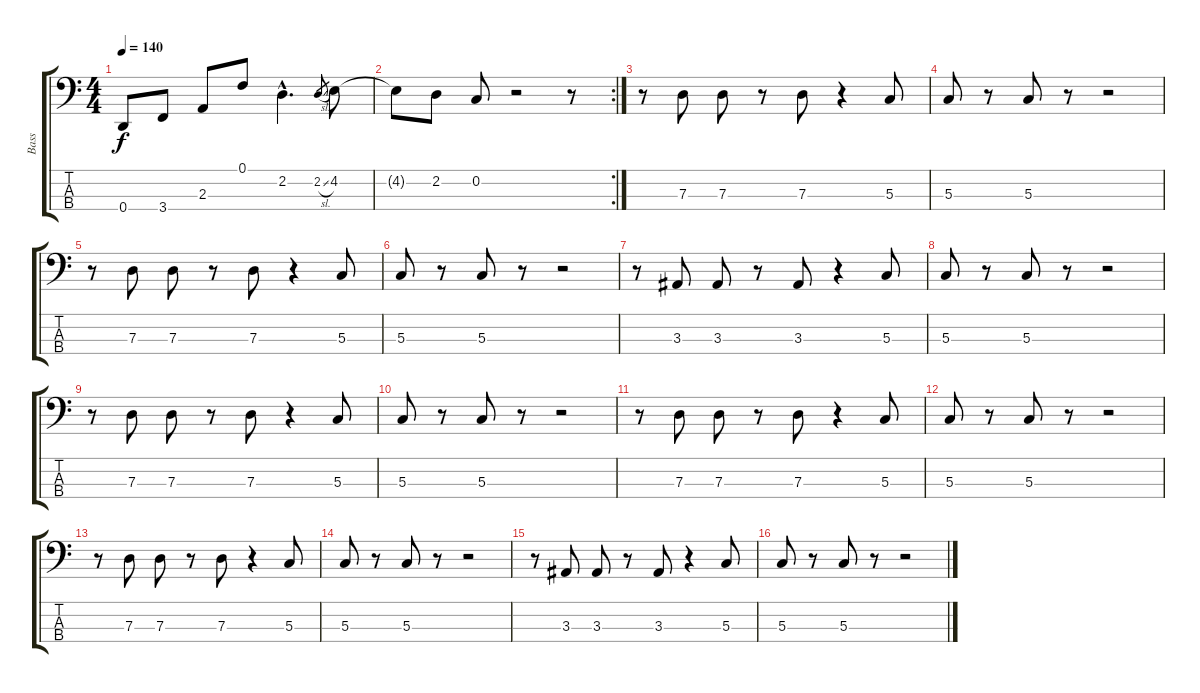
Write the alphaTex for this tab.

\track ("Bass" "Bass") {instrument electricbassfinger}
\staff {score tabs}
\tuning (F2 C2 G1 D1) {hide}
\ts (4 4)
\tempo 140
\clef f4
\ks c
0.4{t}.8{dy f} 3.4.8 2.3.8 0.1.8 2.2{hac}.4{d} 2.2{sl}.8{gr} 4.2.8 |
\rc 2
4.2{t}.8 2.2.8 0.2.8 r.2 r.8 |
r.8 7.3.8 7.3.8 r.8 7.3.8 r.4 5.3.8 |
5.3.8 r.8 5.3.8 r.8 r.2 |
r.8 7.3.8 7.3.8 r.8 7.3.8 r.4 5.3.8 |
5.3.8 r.8 5.3.8 r.8 r.2 |
r.8 3.3.8 3.3.8 r.8 3.3.8 r.4 5.3.8 |
5.3.8 r.8 5.3.8 r.8 r.2 |
r.8 7.3.8 7.3.8 r.8 7.3.8 r.4 5.3.8 |
5.3.8 r.8 5.3.8 r.8 r.2 |
r.8 7.3.8 7.3.8 r.8 7.3.8 r.4 5.3.8 |
5.3.8 r.8 5.3.8 r.8 r.2 |
r.8 7.3.8 7.3.8 r.8 7.3.8 r.4 5.3.8 |
5.3.8 r.8 5.3.8 r.8 r.2 |
r.8 3.3.8 3.3.8 r.8 3.3.8 r.4 5.3.8 |
5.3.8 r.8 5.3.8 r.8 r.2
